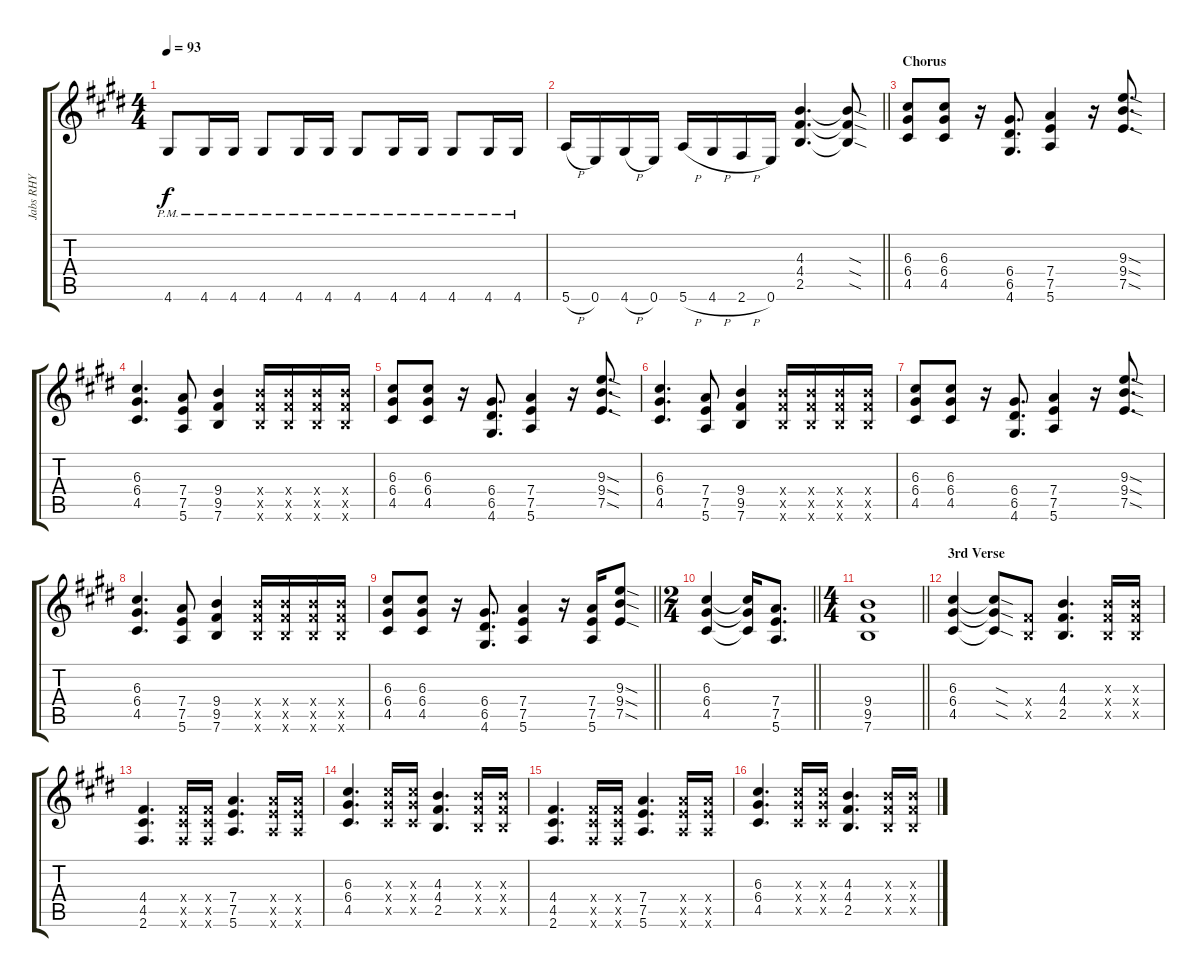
\track ("Jabs RHY" "Jabs RHY") {instrument distortionguitar}
\staff {score tabs}
\tuning (E4 B3 G3 D3 A2 E2) {hide}
\ts (4 4)
\tempo 93
\clef g2
\ks e
4.6{pm}.8{dy f} 4.6{pm}.16 4.6{pm}.16 4.6{pm}.8 4.6{pm}.16 4.6{pm}.16 4.6{pm}.8 4.6{pm}.16 4.6{pm}.16 4.6{pm}.8 4.6{pm}.16 4.6{pm}.16 |
\barLineRight lightlight
5.6{h}.16 0.6.16 4.6{h}.16 0.6.16 5.6{h}.16 4.6{h}.16 2.6{h}.16 0.6.16 (4.3 4.4 2.5).4{d} (4.3{sod t} 4.4{sod t} 2.5{sod t}).8 |
\section ("" "Chorus")
(6.3 6.4 4.5).8 (6.3 6.4 4.5).8 r.16 (6.4 6.5 4.6).8{d} (7.4 7.5 5.6).4 r.16 (9.3{sod} 9.4{sod} 7.5{sod}).8{d} |
(6.3 6.4 4.5).4{d} (7.4 7.5 5.6).8 (9.4 9.5 7.6).4 (9.4{x} 9.5{x} 7.6{x}).16 (9.4{x} 9.5{x} 7.6{x}).16 (9.4{x} 9.5{x} 7.6{x}).16 (9.4{x} 9.5{x} 7.6{x}).16 |
(6.3 6.4 4.5).8 (6.3 6.4 4.5).8 r.16 (6.4 6.5 4.6).8{d} (7.4 7.5 5.6).4 r.16 (9.3{sod} 9.4{sod} 7.5{sod}).8{d} |
(6.3 6.4 4.5).4{d} (7.4 7.5 5.6).8 (9.4 9.5 7.6).4 (9.4{x} 9.5{x} 7.6{x}).16 (9.4{x} 9.5{x} 7.6{x}).16 (9.4{x} 9.5{x} 7.6{x}).16 (9.4{x} 9.5{x} 7.6{x}).16 |
(6.3 6.4 4.5).8 (6.3 6.4 4.5).8 r.16 (6.4 6.5 4.6).8{d} (7.4 7.5 5.6).4 r.16 (9.3{sod} 9.4{sod} 7.5{sod}).8{d} |
(6.3 6.4 4.5).4{d} (7.4 7.5 5.6).8 (9.4 9.5 7.6).4 (9.4{x} 9.5{x} 7.6{x}).16 (9.4{x} 9.5{x} 7.6{x}).16 (9.4{x} 9.5{x} 7.6{x}).16 (9.4{x} 9.5{x} 7.6{x}).16 |
\barLineRight lightlight
(6.3 6.4 4.5).8 (6.3 6.4 4.5).8 r.16 (6.4 6.5 4.6).8{d} (7.4 7.5 5.6).4 r.16 (7.4 7.5 5.6).16 (9.3{sod} 9.4{sod} 7.5{sod}).8 |
\ts (2 4)
\barLineRight lightlight
(6.3 6.4 4.5).4 (6.3{t} 6.4{t} 4.5{t}).16 (7.4 7.5 5.6).8{d} |
\ts (4 4)
\barLineRight lightlight
(9.4 9.5 7.6).1 |
\section ("" "3rd Verse")
(6.3 6.4 4.5).4 (6.3{sod t} 6.4{sod t} 4.5{sod t}).8 (4.4{x} 2.5{x}).8 (4.3 4.4 2.5).4{d} (4.3{x} 4.4{x} 2.5{x}).16 (4.3{x} 4.4{x} 2.5{x}).16 |
(4.4 4.5 2.6).4{d} (4.4{x} 4.5{x} 2.6{x}).16 (4.4{x} 4.5{x} 2.6{x}).16 (7.4 7.5 5.6).4{d} (7.4{x} 7.5{x} 5.6{x}).16 (7.4{x} 7.5{x} 5.6{x}).16 |
(6.3 6.4 4.5).4{d} (6.3{x} 6.4{x} 4.5{x}).16 (6.3{x} 6.4{x} 4.5{x}).16 (4.3 4.4 2.5).4{d} (4.3{x} 4.4{x} 2.5{x}).16 (4.3{x} 4.4{x} 2.5{x}).16 |
(4.4 4.5 2.6).4{d} (4.4{x} 4.5{x} 2.6{x}).16 (4.4{x} 4.5{x} 2.6{x}).16 (7.4 7.5 5.6).4{d} (7.4{x} 7.5{x} 5.6{x}).16 (7.4{x} 7.5{x} 5.6{x}).16 |
(6.3 6.4 4.5).4{d} (6.3{x} 6.4{x} 4.5{x}).16 (6.3{x} 6.4{x} 4.5{x}).16 (4.3 4.4 2.5).4{d} (4.3{x} 4.4{x} 2.5{x}).16 (4.3{x} 4.4{x} 2.5{x}).16
